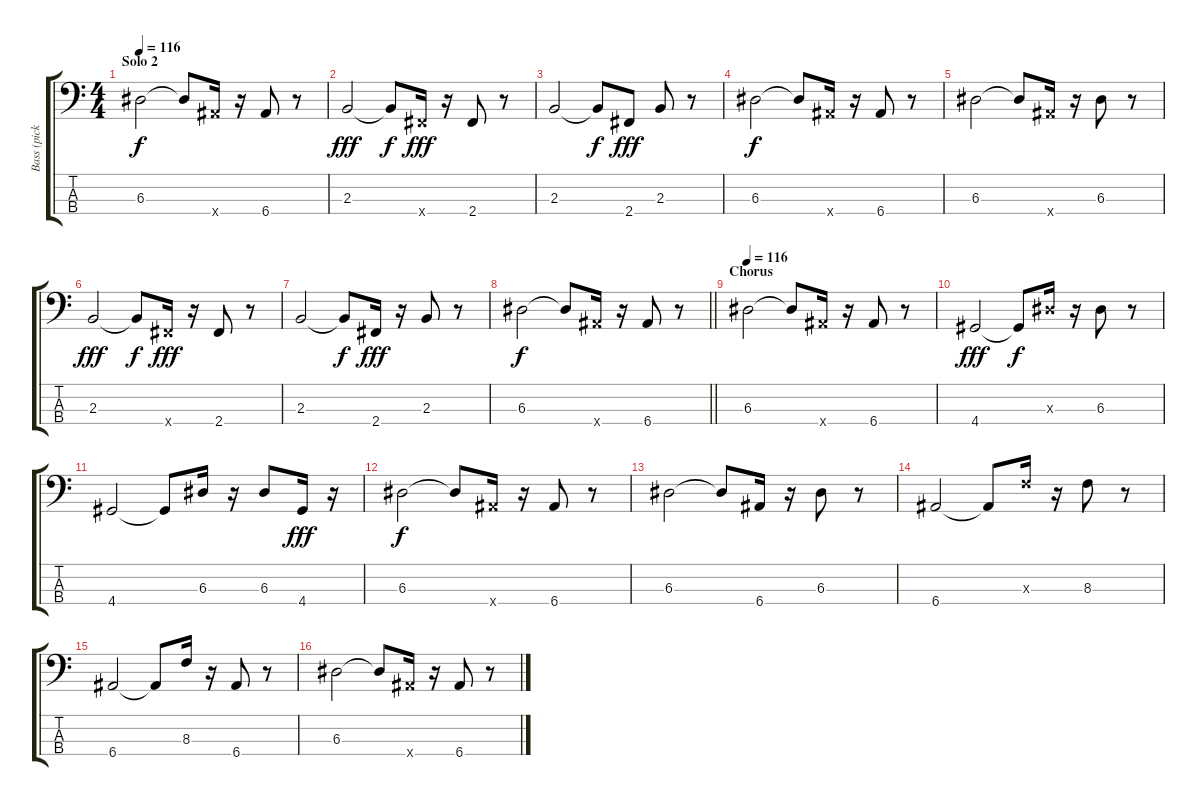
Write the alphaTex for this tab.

\track ("Bass (pick)" "Bass (pick") {instrument acousticbass}
\staff {score tabs}
\tuning (G2 D2 A1 E1) {hide}
\ts (4 4)
\section ("" "Solo 2")
\tempo 116
\clef f4
\ks c
6.3.2{dy f} 6.3{t}.8 6.4{x}.16 r.16 6.4.8 r.8 |
2.3.2{dy fff} 2.3{t}.8{dy f} 2.4{x}.16{dy fff} r.16 2.4.8 r.8 |
2.3.2 2.3{t}.8{dy f} 2.4.8{dy fff} 2.3.8 r.8 |
6.3.2{dy f} 6.3{t}.8 6.4{x}.16 r.16 6.4.8 r.8 |
6.3.2 6.3{t}.8 6.4{x}.16 r.16 6.3.8 r.8 |
2.3.2{dy fff} 2.3{t}.8{dy f} 2.4{x}.16{dy fff} r.16 2.4.8 r.8 |
2.3.2 2.3{t}.8{dy f} 2.4.16{dy fff} r.16 2.3.8 r.8 |
\barLineRight lightlight
6.3.2{dy f} 6.3{t}.8 6.4{x}.16 r.16 6.4.8 r.8 |
\section ("" "Chorus")
\tempo 116
6.3.2 6.3{t}.8 6.4{x}.16 r.16 6.4.8 r.8 |
4.4.2{dy fff} 4.4{t}.8{dy f} 6.3{x}.16 r.16 6.3.8 r.8 |
4.4.2 4.4{t}.8 6.3.16 r.16 6.3.8 4.4.16{dy fff} r.16 |
6.3.2{dy f} 6.3{t}.8 6.4{x}.16 r.16 6.4.8 r.8 |
6.3.2 6.3{t}.8 6.4.16 r.16 6.3.8 r.8 |
6.4.2 6.4{t}.8 8.3{x}.16 r.16 8.3.8 r.8 |
6.4.2 6.4{t}.8 8.3.16 r.16 6.4.8 r.8 |
6.3.2 6.3{t}.8 6.4{x}.16 r.16 6.4.8 r.8
